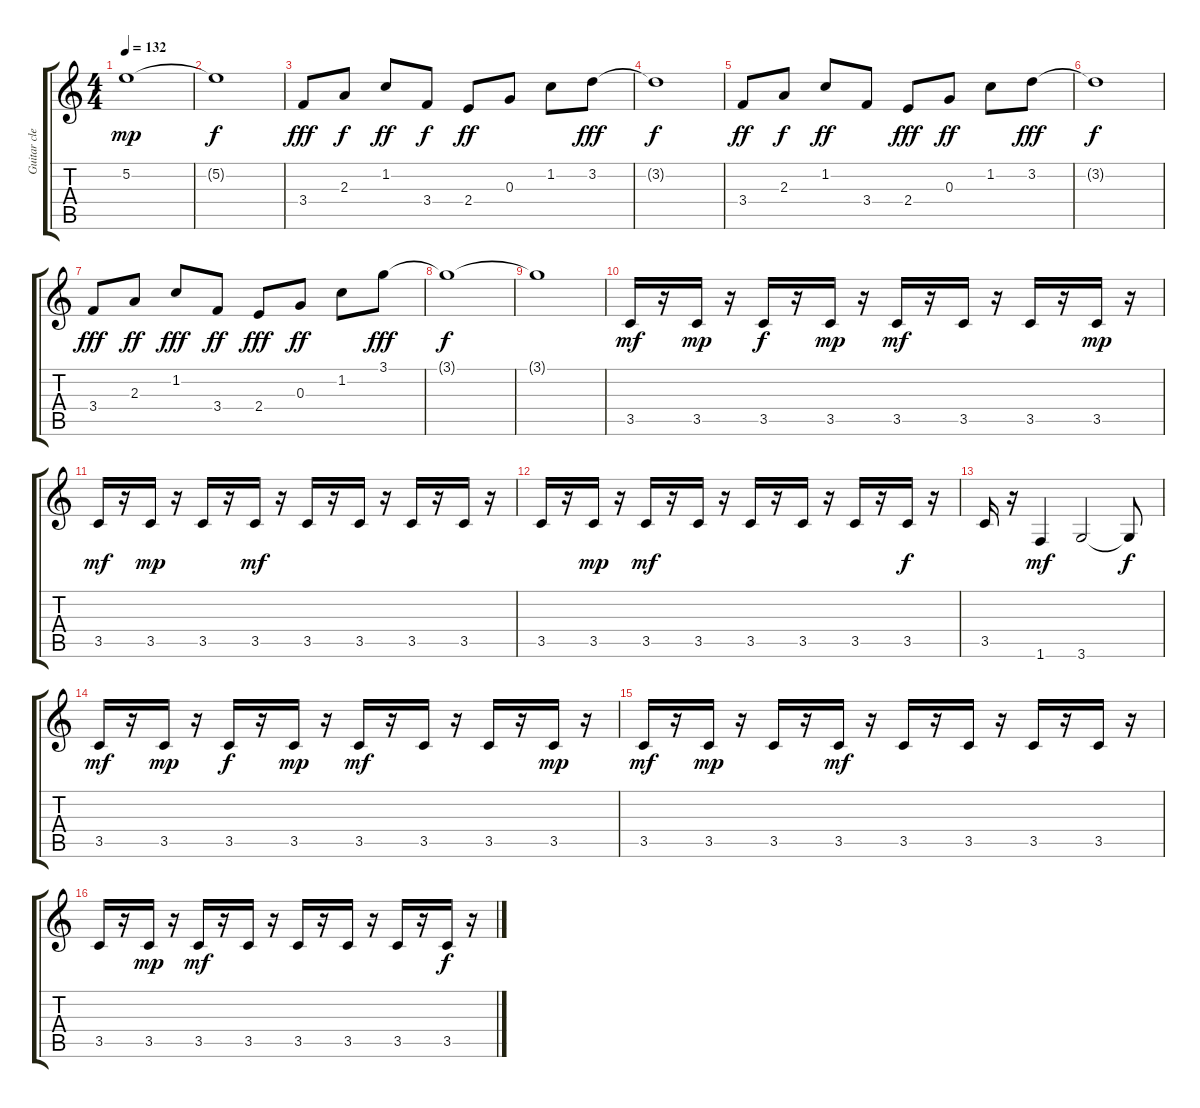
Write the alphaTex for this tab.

\track ("Guitar clean" "Guitar cle") {instrument electricguitarclean}
\staff {score tabs}
\tuning (E4 B3 G3 D3 A2 E2) {hide}
\ts (4 4)
\tempo 132
\clef g2
\ks c
5.2.1{dy mp} |
5.2{t}.1{dy f} |
3.4.8{dy fff} 2.3.8{dy f} 1.2.8{dy ff} 3.4.8{dy f} 2.4.8{dy ff} 0.3.8 1.2.8 3.2.8{dy fff} |
3.2{t}.1{dy f} |
3.4.8{dy ff} 2.3.8{dy f} 1.2.8{dy ff} 3.4.8 2.4.8{dy fff} 0.3.8{dy ff} 1.2.8 3.2.8{dy fff} |
3.2{t}.1{dy f} |
3.4.8{dy fff} 2.3.8{dy ff} 1.2.8{dy fff} 3.4.8{dy ff} 2.4.8{dy fff} 0.3.8{dy ff} 1.2.8 3.1.8{dy fff} |
3.1{t}.1{dy f} |
3.1{t}.1 |
3.5.16{dy mf} r.16 3.5.16{dy mp} r.16 3.5.16{dy f} r.16 3.5.16{dy mp} r.16 3.5.16{dy mf} r.16 3.5.16 r.16 3.5.16 r.16 3.5.16{dy mp} r.16 |
3.5.16{dy mf} r.16 3.5.16{dy mp} r.16 3.5.16 r.16 3.5.16{dy mf} r.16 3.5.16 r.16 3.5.16 r.16 3.5.16 r.16 3.5.16 r.16 |
3.5.16 r.16 3.5.16{dy mp} r.16 3.5.16{dy mf} r.16 3.5.16 r.16 3.5.16 r.16 3.5.16 r.16 3.5.16 r.16 3.5.16{dy f} r.16 |
3.5.16 r.16 1.6.4{dy mf} 3.6.2 3.6{t}.8{dy f} |
3.5.16{dy mf} r.16 3.5.16{dy mp} r.16 3.5.16{dy f} r.16 3.5.16{dy mp} r.16 3.5.16{dy mf} r.16 3.5.16 r.16 3.5.16 r.16 3.5.16{dy mp} r.16 |
3.5.16{dy mf} r.16 3.5.16{dy mp} r.16 3.5.16 r.16 3.5.16{dy mf} r.16 3.5.16 r.16 3.5.16 r.16 3.5.16 r.16 3.5.16 r.16 |
3.5.16 r.16 3.5.16{dy mp} r.16 3.5.16{dy mf} r.16 3.5.16 r.16 3.5.16 r.16 3.5.16 r.16 3.5.16 r.16 3.5.16{dy f} r.16
